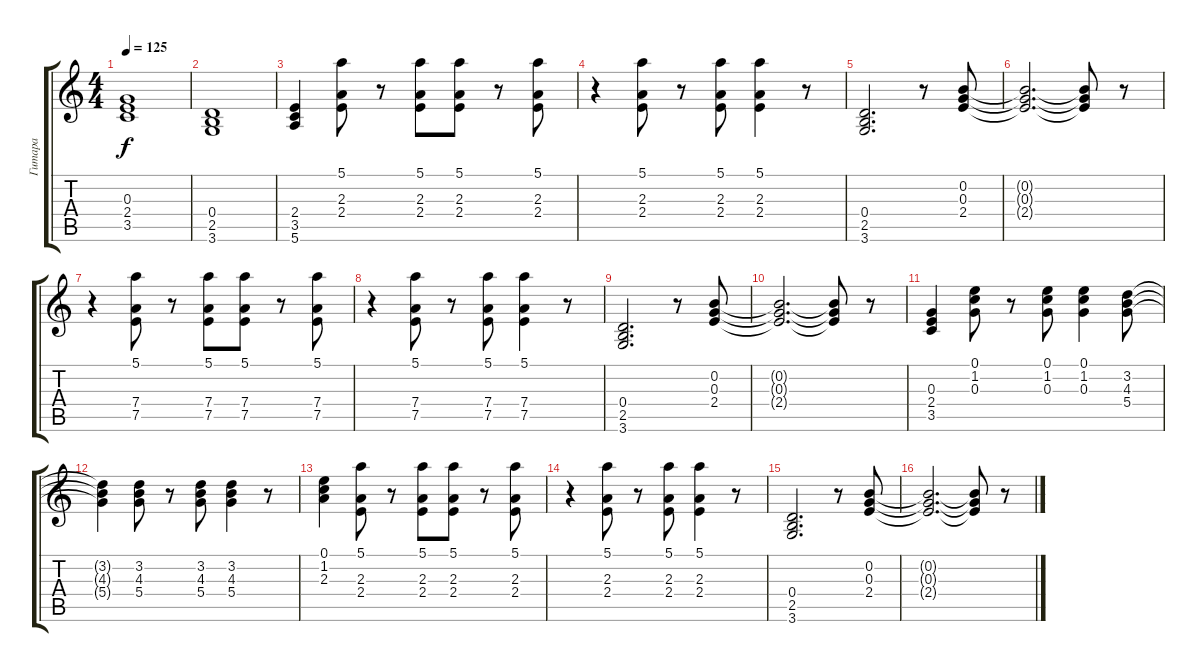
\track ("Гитара" "Гитара") {instrument distortionguitar}
\staff {score tabs}
\tuning (E4 B3 G3 D3 A2 E2) {hide}
\ts (4 4)
\tempo 125
\clef g2
\ks c
(0.3 2.4 3.5).1{dy f} |
(0.4 2.5 3.6).1 |
(2.4 3.5 5.6).4 (5.1 2.3 2.4).8 r.8 (5.1 2.3 2.4).8 (5.1 2.3 2.4).8 r.8 (5.1 2.3 2.4).8 |
r.4 (5.1 2.3 2.4).8 r.8 (5.1 2.3 2.4).8 (5.1 2.3 2.4).4 r.8 |
(0.4 2.5 3.6).2{d} r.8 (0.2 0.3 2.4).8 |
(0.2{t} 0.3{t} 2.4{t}).2{d} (0.2{t} 0.3{t} 2.4{t}).8 r.8 |
r.4 (5.1 7.4 7.5).8 r.8 (5.1 7.4 7.5).8 (5.1 7.4 7.5).8 r.8 (5.1 7.4 7.5).8 |
r.4 (5.1 7.4 7.5).8 r.8 (5.1 7.4 7.5).8 (5.1 7.4 7.5).4 r.8 |
(0.4 2.5 3.6).2{d} r.8 (0.2 0.3 2.4).8 |
(0.2{t} 0.3{t} 2.4{t}).2{d} (0.2{t} 0.3{t} 2.4{t}).8 r.8 |
(0.3 2.4 3.5).4 (0.1 1.2 0.3).8 r.8 (0.1 1.2 0.3).8 (0.1 1.2 0.3).4 (3.2 4.3 5.4).8 |
(3.2{t} 4.3{t} 5.4{t}).4 (3.2 4.3 5.4).8 r.8 (3.2 4.3 5.4).8 (3.2 4.3 5.4).4 r.8 |
(0.1 1.2 2.3).4 (5.1 2.3 2.4).8 r.8 (5.1 2.3 2.4).8 (5.1 2.3 2.4).8 r.8 (5.1 2.3 2.4).8 |
r.4 (5.1 2.3 2.4).8 r.8 (5.1 2.3 2.4).8 (5.1 2.3 2.4).4 r.8 |
(0.4 2.5 3.6).2{d} r.8 (0.2 0.3 2.4).8 |
(0.2{t} 0.3{t} 2.4{t}).2{d} (0.2{t} 0.3{t} 2.4{t}).8 r.8
